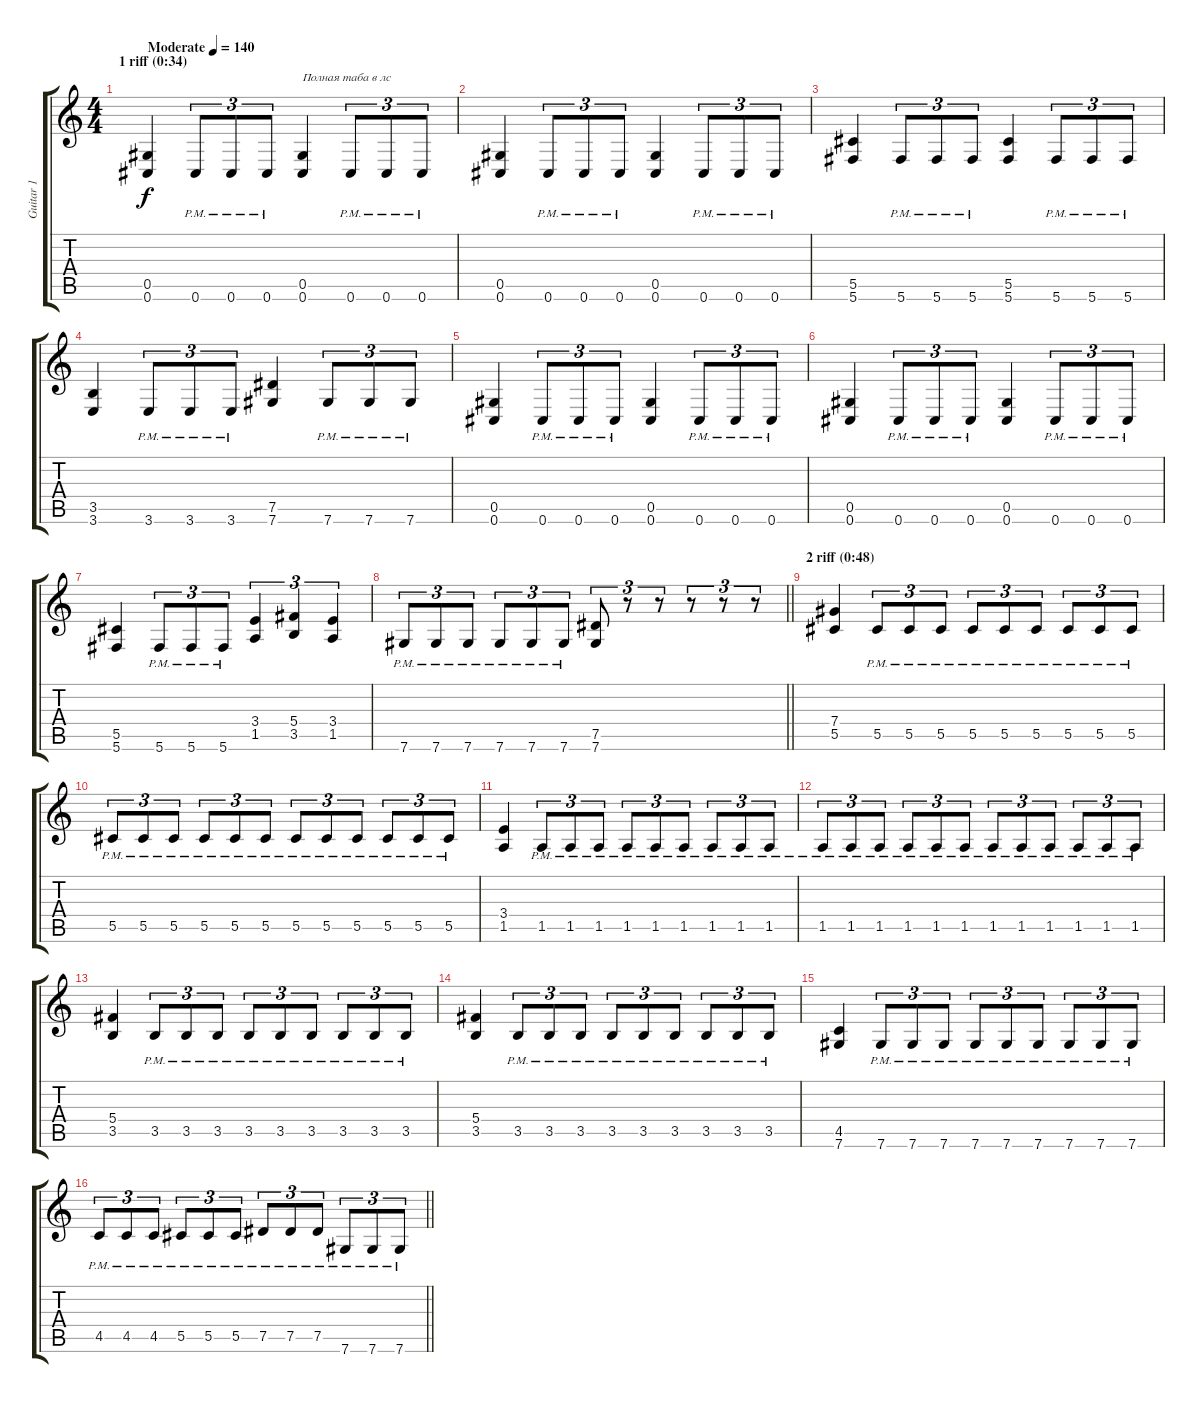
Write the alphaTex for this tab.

\track ("Guitar 1" "Guitar 1") {instrument distortionguitar}
\staff {score tabs}
\tuning (Eb4 Bb3 Gb3 Db3 Ab2 Db2) {hide}
\ts (4 4)
\section ("" "1 riff (0:34)")
\tempo (140 "Moderate")
\clef g2
\ks c
(0.5 0.6).4{dy f instrument distortionguitar} 0.6{pm}.8{tu (3 2)} 0.6{pm}.8{tu (3 2)} 0.6{pm}.8{tu (3 2)} (0.5 0.6).4{txt "Полная таба в лс"} 0.6{pm}.8{tu (3 2)} 0.6{pm}.8{tu (3 2)} 0.6{pm}.8{tu (3 2)} |
(0.5 0.6).4 0.6{pm}.8{tu (3 2)} 0.6{pm}.8{tu (3 2)} 0.6{pm}.8{tu (3 2)} (0.5 0.6).4 0.6{pm}.8{tu (3 2)} 0.6{pm}.8{tu (3 2)} 0.6{pm}.8{tu (3 2)} |
(5.5 5.6).4 5.6{pm}.8{tu (3 2)} 5.6{pm}.8{tu (3 2)} 5.6{pm}.8{tu (3 2)} (5.5 5.6).4 5.6{pm}.8{tu (3 2)} 5.6{pm}.8{tu (3 2)} 5.6{pm}.8{tu (3 2)} |
(3.5 3.6).4 3.6{pm}.8{tu (3 2)} 3.6{pm}.8{tu (3 2)} 3.6{pm}.8{tu (3 2)} (7.5 7.6).4 7.6{pm}.8{tu (3 2)} 7.6{pm}.8{tu (3 2)} 7.6{pm}.8{tu (3 2)} |
(0.5 0.6).4 0.6{pm}.8{tu (3 2)} 0.6{pm}.8{tu (3 2)} 0.6{pm}.8{tu (3 2)} (0.5 0.6).4 0.6{pm}.8{tu (3 2)} 0.6{pm}.8{tu (3 2)} 0.6{pm}.8{tu (3 2)} |
(0.5 0.6).4 0.6{pm}.8{tu (3 2)} 0.6{pm}.8{tu (3 2)} 0.6{pm}.8{tu (3 2)} (0.5 0.6).4 0.6{pm}.8{tu (3 2)} 0.6{pm}.8{tu (3 2)} 0.6{pm}.8{tu (3 2)} |
(5.5 5.6).4 5.6{pm}.8{tu (3 2)} 5.6{pm}.8{tu (3 2)} 5.6{pm}.8{tu (3 2)} (3.4 1.5).4{tu (3 2)} (5.4 3.5).4{tu (3 2)} (3.4 1.5).4{tu (3 2)} |
\barLineRight lightlight
7.6{pm}.8{tu (3 2)} 7.6{pm}.8{tu (3 2)} 7.6{pm}.8{tu (3 2)} 7.6{pm}.8{tu (3 2)} 7.6{pm}.8{tu (3 2)} 7.6{pm}.8{tu (3 2)} (7.5 7.6).8{tu (3 2)} r.8{tu (3 2)} r.8{tu (3 2)} r.8{tu (3 2)} r.8{tu (3 2)} r.8{tu (3 2)} |
\section ("" "2 riff (0:48)")
(7.4 5.5).4 5.5{pm}.8{tu (3 2)} 5.5{pm}.8{tu (3 2)} 5.5{pm}.8{tu (3 2)} 5.5{pm}.8{tu (3 2)} 5.5{pm}.8{tu (3 2)} 5.5{pm}.8{tu (3 2)} 5.5{pm}.8{tu (3 2)} 5.5{pm}.8{tu (3 2)} 5.5{pm}.8{tu (3 2)} |
5.5{pm}.8{tu (3 2)} 5.5{pm}.8{tu (3 2)} 5.5{pm}.8{tu (3 2)} 5.5{pm}.8{tu (3 2)} 5.5{pm}.8{tu (3 2)} 5.5{pm}.8{tu (3 2)} 5.5{pm}.8{tu (3 2)} 5.5{pm}.8{tu (3 2)} 5.5{pm}.8{tu (3 2)} 5.5{pm}.8{tu (3 2)} 5.5{pm}.8{tu (3 2)} 5.5{pm}.8{tu (3 2)} |
(3.4 1.5).4 1.5{pm}.8{tu (3 2)} 1.5{pm}.8{tu (3 2)} 1.5{pm}.8{tu (3 2)} 1.5{pm}.8{tu (3 2)} 1.5{pm}.8{tu (3 2)} 1.5{pm}.8{tu (3 2)} 1.5{pm}.8{tu (3 2)} 1.5{pm}.8{tu (3 2)} 1.5{pm}.8{tu (3 2)} |
1.5{pm}.8{tu (3 2)} 1.5{pm}.8{tu (3 2)} 1.5{pm}.8{tu (3 2)} 1.5{pm}.8{tu (3 2)} 1.5{pm}.8{tu (3 2)} 1.5{pm}.8{tu (3 2)} 1.5{pm}.8{tu (3 2)} 1.5{pm}.8{tu (3 2)} 1.5{pm}.8{tu (3 2)} 1.5{pm}.8{tu (3 2)} 1.5{pm}.8{tu (3 2)} 1.5{pm}.8{tu (3 2)} |
(5.4 3.5).4 3.5{pm}.8{tu (3 2)} 3.5{pm}.8{tu (3 2)} 3.5{pm}.8{tu (3 2)} 3.5{pm}.8{tu (3 2)} 3.5{pm}.8{tu (3 2)} 3.5{pm}.8{tu (3 2)} 3.5{pm}.8{tu (3 2)} 3.5{pm}.8{tu (3 2)} 3.5{pm}.8{tu (3 2)} |
(5.4 3.5).4 3.5{pm}.8{tu (3 2)} 3.5{pm}.8{tu (3 2)} 3.5{pm}.8{tu (3 2)} 3.5{pm}.8{tu (3 2)} 3.5{pm}.8{tu (3 2)} 3.5{pm}.8{tu (3 2)} 3.5{pm}.8{tu (3 2)} 3.5{pm}.8{tu (3 2)} 3.5{pm}.8{tu (3 2)} |
(4.5 7.6).4 7.6{pm}.8{tu (3 2)} 7.6{pm}.8{tu (3 2)} 7.6{pm}.8{tu (3 2)} 7.6{pm}.8{tu (3 2)} 7.6{pm}.8{tu (3 2)} 7.6{pm}.8{tu (3 2)} 7.6{pm}.8{tu (3 2)} 7.6{pm}.8{tu (3 2)} 7.6{pm}.8{tu (3 2)} |
\barLineRight lightlight
4.5{pm}.8{tu (3 2)} 4.5{pm}.8{tu (3 2)} 4.5{pm}.8{tu (3 2)} 5.5{pm}.8{tu (3 2)} 5.5{pm}.8{tu (3 2)} 5.5{pm}.8{tu (3 2)} 7.5{pm}.8{tu (3 2)} 7.5{pm}.8{tu (3 2)} 7.5{pm}.8{tu (3 2)} 7.6{pm}.8{tu (3 2)} 7.6{pm}.8{tu (3 2)} 7.6{pm}.8{tu (3 2)}
